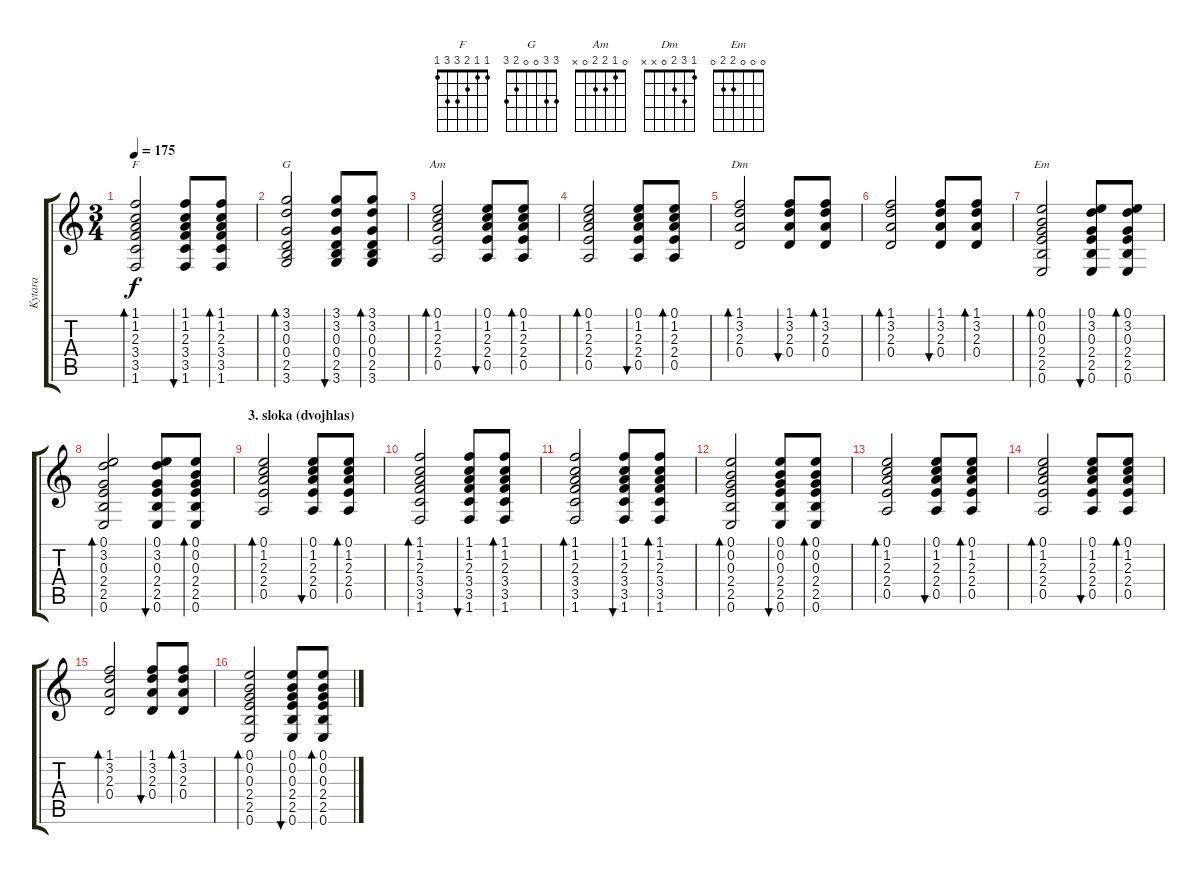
\track ("Kytara" "Kytara") {instrument acousticguitarsteel}
\staff {score tabs}
\tuning (E4 B3 G3 D3 A2 E2) {hide}
\chord ("F" 1 1 2 3 3 1)
\chord ("G" 3 3 0 0 2 3)
\chord ("Am" 0 1 2 2 0 x)
\chord ("Dm" 1 3 2 0 x x)
\chord ("Em" 0 0 0 2 2 0)
\ts (3 4)
\tempo 175
\clef g2
\ks c
(1.1 1.2 2.3 3.4 3.5 1.6).2{bd 60 ch "F" dy f} (1.1 1.2 2.3 3.4 3.5 1.6).8{bu 60} (1.1 1.2 2.3 3.4 3.5 1.6).8{bd 60} |
(3.1 3.2 0.3 0.4 2.5 3.6).2{bd 60 ch "G"} (3.1 3.2 0.3 0.4 2.5 3.6).8{bu 60} (3.1 3.2 0.3 0.4 2.5 3.6).8{bd 60} |
(0.1 1.2 2.3 2.4 0.5).2{bd 60 ch "Am"} (0.1 1.2 2.3 2.4 0.5).8{bu 60} (0.1 1.2 2.3 2.4 0.5).8{bd 60} |
(0.1 1.2 2.3 2.4 0.5).2{bd 60} (0.1 1.2 2.3 2.4 0.5).8{bu 60} (0.1 1.2 2.3 2.4 0.5).8{bd 60} |
(1.1 3.2 2.3 0.4).2{bd 60 ch "Dm"} (1.1 3.2 2.3 0.4).8{bu 60} (1.1 3.2 2.3 0.4).8{bd 60} |
(1.1 3.2 2.3 0.4).2{bd 60} (1.1 3.2 2.3 0.4).8{bu 60} (1.1 3.2 2.3 0.4).8{bd 60} |
(0.1 0.2 0.3 2.4 2.5 0.6).2{bd 60 ch "Em"} (0.1 3.2 0.3 2.4 2.5 0.6).8{bu 60} (0.1 3.2 0.3 2.4 2.5 0.6).8{bd 60} |
(0.1 3.2 0.3 2.4 2.5 0.6).2{bd 60} (0.1 3.2 0.3 2.4 2.5 0.6).8{bu 60} (0.1 0.2 0.3 2.4 2.5 0.6).8{bd 60} |
\section ("" "3. sloka (dvojhlas)")
(0.1 1.2 2.3 2.4 0.5).2{bd 60} (0.1 1.2 2.3 2.4 0.5).8{bu 60} (0.1 1.2 2.3 2.4 0.5).8{bd 60} |
(1.1 1.2 2.3 3.4 3.5 1.6).2{bd 60} (1.1 1.2 2.3 3.4 3.5 1.6).8{bu 60} (1.1 1.2 2.3 3.4 3.5 1.6).8{bd 60} |
(1.1 1.2 2.3 3.4 3.5 1.6).2{bd 60} (1.1 1.2 2.3 3.4 3.5 1.6).8{bu 60} (1.1 1.2 2.3 3.4 3.5 1.6).8{bd 60} |
(0.1 0.2 0.3 2.4 2.5 0.6).2{bd 60} (0.1 0.2 0.3 2.4 2.5 0.6).8{bu 60} (0.1 0.2 0.3 2.4 2.5 0.6).8{bd 60} |
(0.1 1.2 2.3 2.4 0.5).2{bd 60} (0.1 1.2 2.3 2.4 0.5).8{bu 60} (0.1 1.2 2.3 2.4 0.5).8{bd 60} |
(0.1 1.2 2.3 2.4 0.5).2{bd 60} (0.1 1.2 2.3 2.4 0.5).8{bu 60} (0.1 1.2 2.3 2.4 0.5).8{bd 60} |
(1.1 3.2 2.3 0.4).2{bd 60} (1.1 3.2 2.3 0.4).8{bu 60} (1.1 3.2 2.3 0.4).8{bd 60} |
(0.1 0.2 0.3 2.4 2.5 0.6).2{bd 60} (0.1 0.2 0.3 2.4 2.5 0.6).8{bu 60} (0.1 0.2 0.3 2.4 2.5 0.6).8{bd 60}
